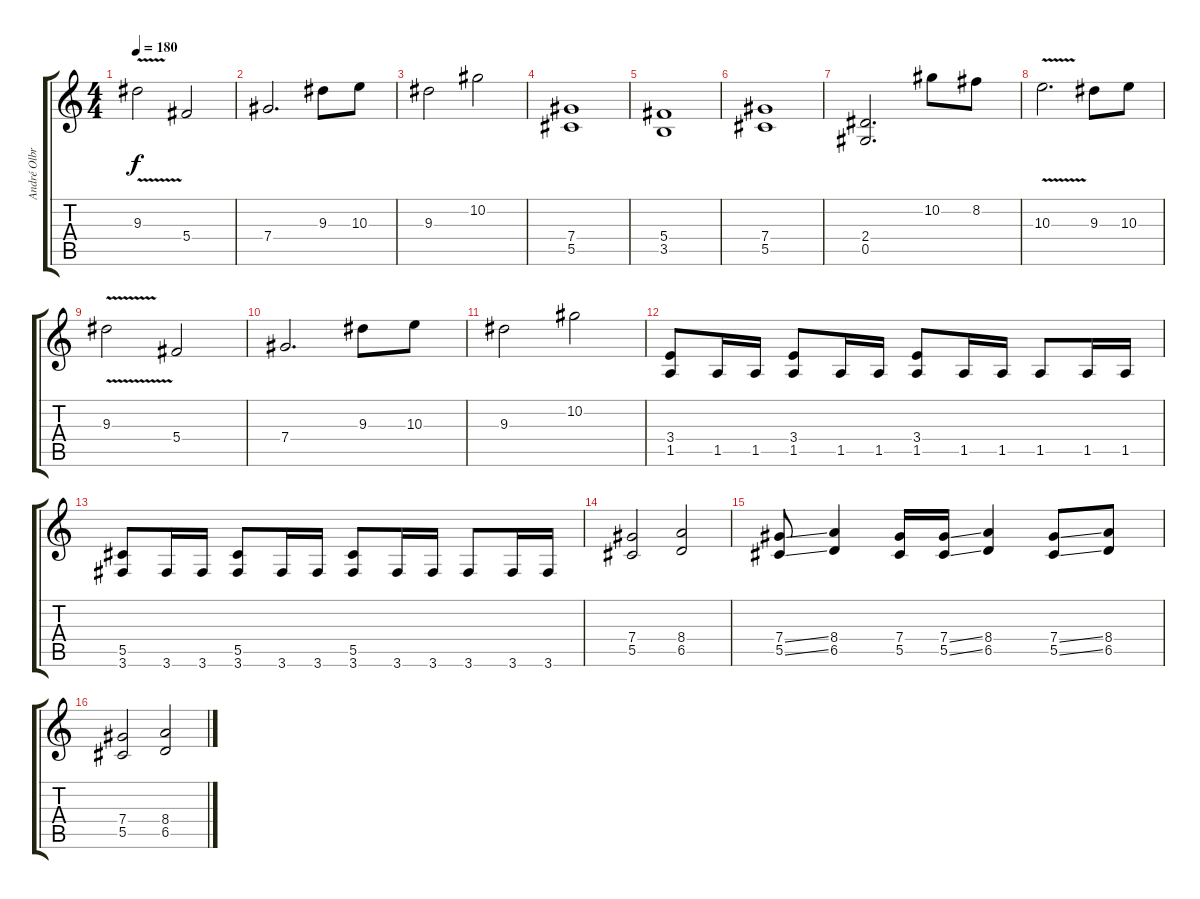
\track ("André Olbrich" "André Olbr") {instrument distortionguitar}
\staff {score tabs}
\tuning (Eb4 Bb3 Gb3 Db3 Ab2 Eb2) {hide}
\ts (4 4)
\tempo 180
\clef g2
\ks c
9.3{v}.2{dy f} 5.4.2 |
7.4.2{d} 9.3.8 10.3.8 |
9.3.2 10.2.2 |
(7.4 5.5).1 |
(5.4 3.5).1 |
(7.4 5.5).1 |
(2.4 0.5).2{d} 10.2.8 8.2.8 |
10.3{v}.2{d} 9.3.8 10.3.8 |
9.3{v}.2 5.4.2 |
7.4.2{d} 9.3.8 10.3.8 |
9.3.2 10.2.2 |
(3.4 1.5).8 1.5.16 1.5.16 (3.4 1.5).8 1.5.16 1.5.16 (3.4 1.5).8 1.5.16 1.5.16 1.5.8 1.5.16 1.5.16 |
(5.5 3.6).8 3.6.16 3.6.16 (5.5 3.6).8 3.6.16 3.6.16 (5.5 3.6).8 3.6.16 3.6.16 3.6.8 3.6.16 3.6.16 |
(7.4 5.5).2 (8.4 6.5).2 |
(7.4{ss} 5.5{ss}).8 (8.4 6.5).4 (7.4 5.5).16 (7.4{ss} 5.5{ss}).16 (8.4 6.5).4 (7.4{ss} 5.5{ss}).8 (8.4 6.5).8 |
(7.4 5.5).2 (8.4 6.5).2
